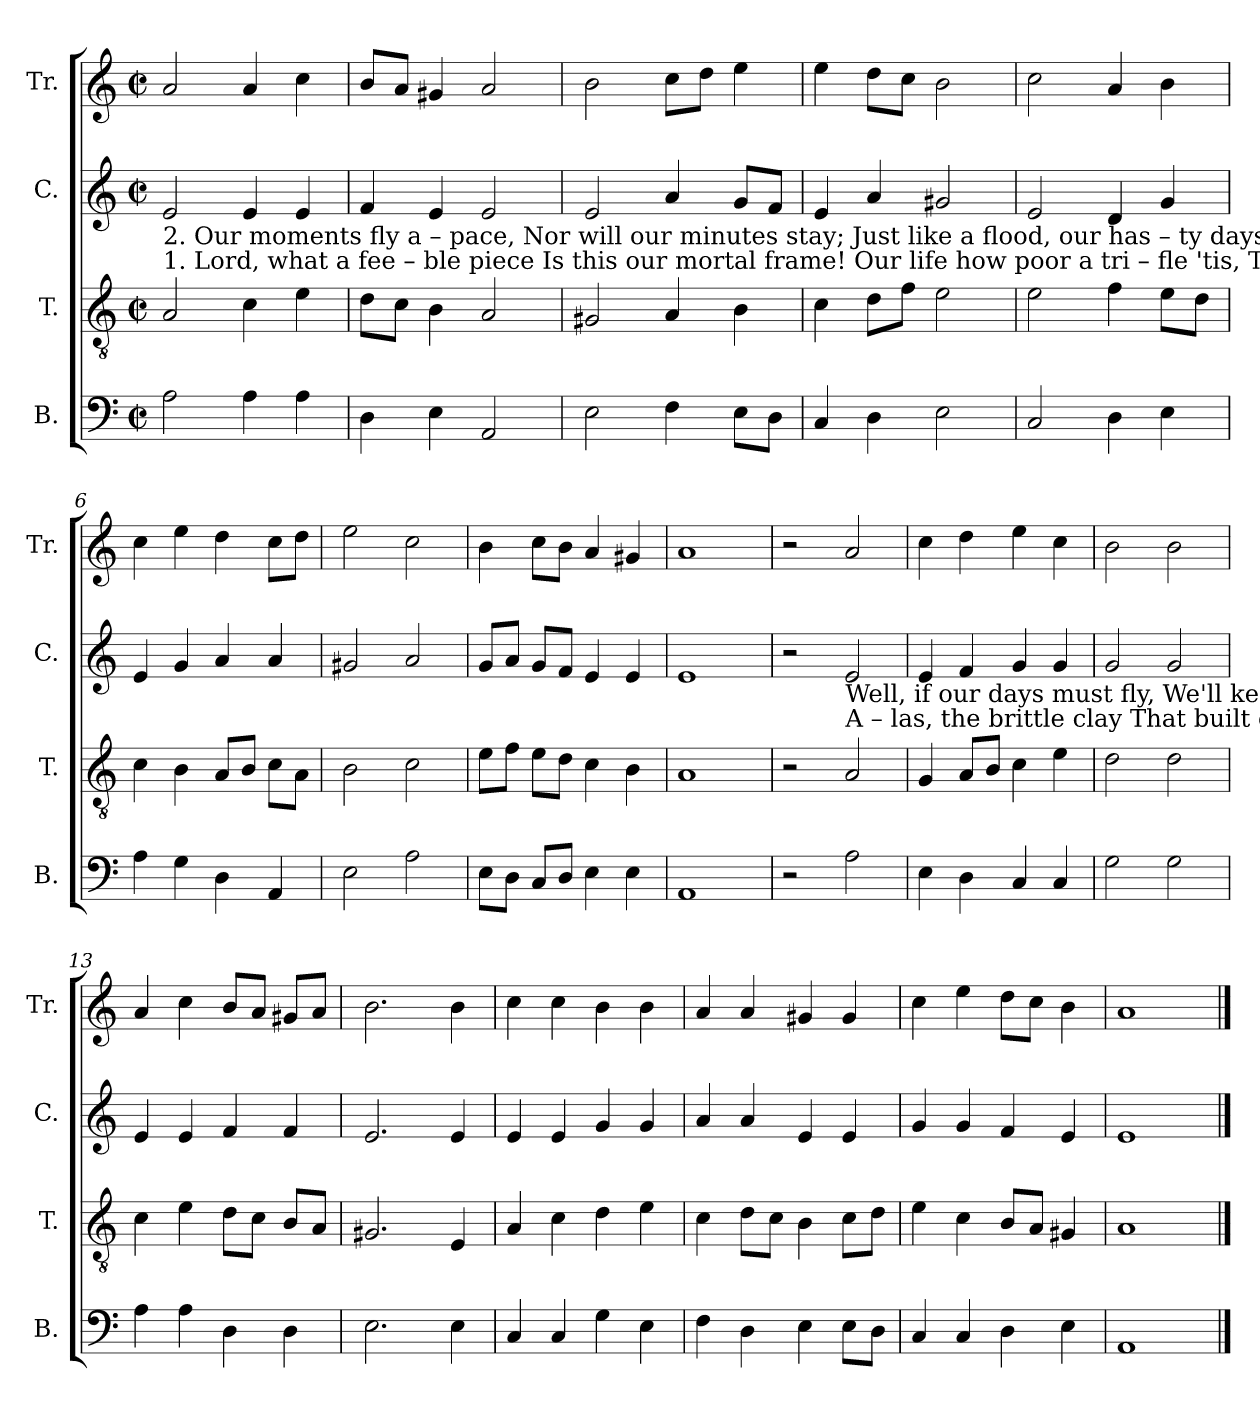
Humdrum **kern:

**kern	**kern	**kern	**kern
*part4	*part3	*part2	*part1
*staff4	*staff3	*staff2	*staff1
*I"B.	*I"T.	*I"C.	*I"Tr.
*I'B.	*I'T.	*I'C.	*I'Tr.
*clefF4	*clefGv2	*clefG2	*clefG2
*k[]	*k[]	*k[]	*k[]
*M2/2	*M2/2	*M2/2	*M2/2
*met(c|)	*met(c|)	*met(c|)	*met(c|)
*MM110	*MM110	*MM110	*MM110
=1	=1	=1	=1
!	!LO:TX:a:t=1. Lord, what  a    fee   –  ble   piece     Is      this      our        mortal    frame!  Our   life   how     poor   a    tri   –   fle         'tis,  That   scarce  de – serves   the   name!	!	!
!	!LO:TX:a:t=2. Our  moments  fly         a  – pace,    Nor   will      our       minutes    stay;    Just   like    a       flood,  our  has  – ty        days  Are    sweep – ing     us     a   –  way.	!	!
2A!\	2A!/	2e!/	2a!/
4A!\	4c!\	4e!/	4a!/
4A!\	4e!\	4e!/	4cc!\
=2	=2	=2	=2
4D!\	8d!\L	4f!/	8b!/L
.	8c!\J	.	8a!/J
4E!\	4B!\	4e!/	4g#X!/
2AA!/	2A!/	2e!/	2a!/
=3	=3	=3	=3
2E!\	2G#X!/	2e!/	2b!\
4F!\	4A!/	4a!/	8cc!\L
.	.	.	8dd!\J
8E!\L	4B!\	8g!/L	4ee!\
8D!\J	.	8f!/J	.
=4	=4	=4	=4
4C!/	4c!\	4e!/	4ee!\
4D!\	8d!\L	4a!/	8dd!\L
.	8f!\J	.	8cc!\J
2E!\	2e!\	2g#X!/	2b!\
=5	=5	=5	=5
2C!/	2e!\	2e!/	2cc!\
4D!\	4f!\	4d!/	4a!/
4E!\	8e!\L	4g!/	4b!\
.	8d!\J	.	.
=6	=6	=6	=6
4A!\	4c!\	4e!/	4cc!\
4G!\	4B!\	4g!/	4ee!\
4D!\	8A!/L	4a!/	4dd!\
.	8B!/J	.	.
4AA!/	8c!\L	4a!/	8cc!\L
.	8A!\J	.	8dd!\J
=7	=7	=7	=7
2E!\	2B!\	2g#X!/	2ee!\
2A!\	2c!\	2a!/	2cc!\
=8	=8	=8	=8
8E!\L	8e!\L	8g!/L	4b!\
8D!\J	8f!\J	8a!/J	.
8C!/L	8e!\L	8g!/L	8cc!\L
8D!/J	8d!\J	8f!/J	8b!\J
4E!\	4c!\	4e!/	4a!/
4E!\	4B!\	4e!/	4g#X!/
=9	=9	=9	=9
1AA!	1A!	1e!	1a!
!!LO:LB:g=z
=10	=10	=10	=10
2r	2r	2r	2r
!	!LO:TX:a:t=A   –   las,   the       brittle     clay  That   built  our    bo     –    dy         first!   And   every  month,  and   every         day,  'Tis     mould'ring  back     to     dust.	!	!
!	!LO:TX:a:t=Well,   if     our   days  must  fly,  We'll   keep  their  end         in         sight;  We'll  spend  them all  in  wisdom's    way,  And     let  them  speed  their   flight.	!	!
2A!\	2A!/	2e!/	2a!/
=11	=11	=11	=11
4E!\	4G!/	4e!/	4cc!\
4D!\	8A!/L	4f!/	4dd!\
.	8B!/J	.	.
4C!/	4c!\	4g!/	4ee!\
4C!/	4e!\	4g!/	4cc!\
=12	=12	=12	=12
2G!\	2d!\	2g!/	2b!\
2G!\	2d!\	2g!/	2b!\
=13	=13	=13	=13
4A!\	4c!\	4e!/	4a!/
4A!\	4e!\	4e!/	4cc!\
4D!\	8d!\L	4f!/	8b!/L
.	8c!\J	.	8a!/J
4D!\	8B!/L	4f!/	8g#X!/L
.	8A!/J	.	8a!/J
=14	=14	=14	=14
2.E!\	2.G#X!/	2.e!/	2.b!\
4E!\	4E!/	4e!/	4b!\
=15	=15	=15	=15
4C!/	4A!/	4e!/	4cc!\
4C!/	4c!\	4e!/	4cc!\
4G!\	4d!\	4g!/	4b!\
4E!\	4e!\	4g!/	4b!\
=16	=16	=16	=16
4F!\	4c!\	4a!/	4a!/
4D!\	8d!\L	4a!/	4a!/
.	8c!\J	.	.
4E!\	4B!\	4e!/	4g#X!/
8E!\L	8c!\L	4e!/	4g#!/
8D!\J	8d!\J	.	.
=17	=17	=17	=17
4C!/	4e!\	4g!/	4cc!\
4C!/	4c!\	4g!/	4ee!\
4D!\	8B!/L	4f!/	8dd!\L
.	8A!/J	.	8cc!\J
4E!\	4G#X!/	4e!/	4b!\
=18	=18	=18	=18
1AA!	1A!	1e!	1a!
==	==	==	==
*-	*-	*-	*-
